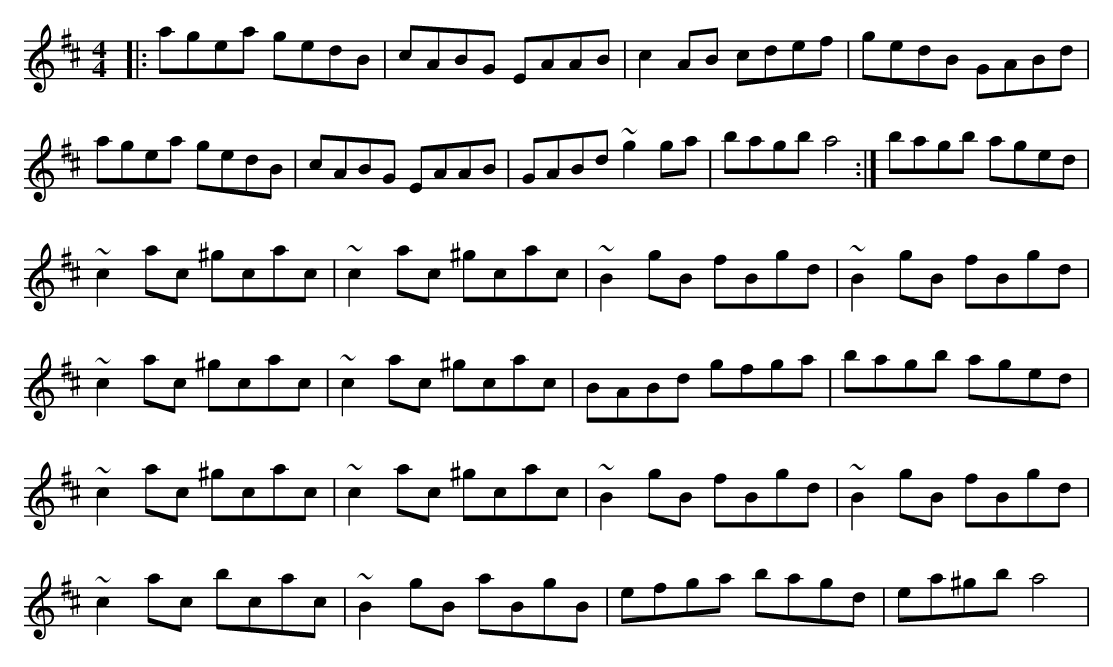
X:1
M:4/4
K:Amix
|:agea gedB|cABG EAAB|c2AB cdef|gedB GABd|
agea gedB|cABG EAAB|GABd ~g2ga | 1 bagb a4:| 2 bagb aged |
~c2ac ^gcac|~c2ac ^gcac|~B2gB fBgd|~B2gB fBgd|
~c2ac ^gcac|~c2ac ^gcac|BABd gfga|bagb aged|
~c2ac ^gcac|~c2ac ^gcac|~B2gB fBgd|~B2gB fBgd|
~c2ac bcac|~B2gB aBgB|efga bagd|ea^gb a4|
